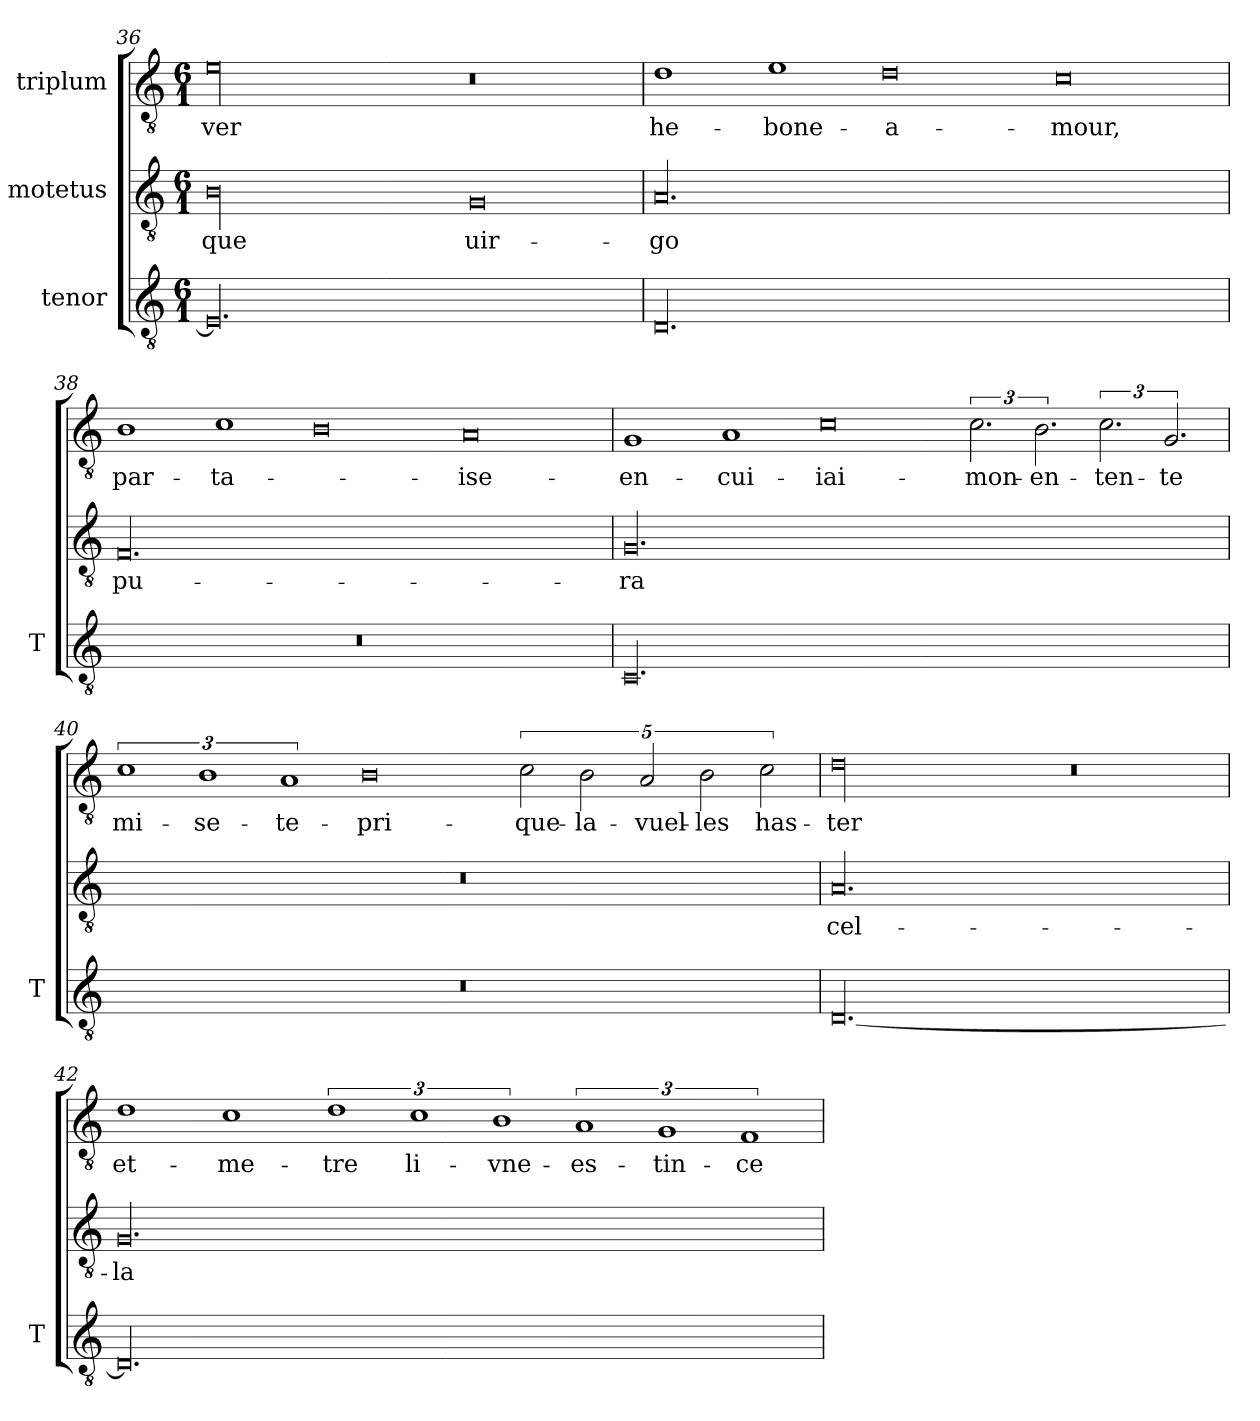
**kern	**kern	**text	**kern	**text
*part3	*part2	*part2	*part1	*part1
*staff3	*staff2	*staff2	*staff1	*staff1
*I"tenor	*I"motetus	*	*I"triplum	*
*I'T	*	*	*	*
!!LO:PB:g=z
*clefGv2	*clefGv2	*	*clefGv2	*
*k[]	*k[]	*	*k[]	*
*C:	*C:	*	*C:	*
*M6/1	*M6/1	*	*M6/1	*
=36	=36	=36	=36	=36
00.E/]	00B\	-que	00e\	-ver
.	0G/	uir-	0r	.
=37	=37	=37	=37	=37
00.D/	00.A/	-go	1d\	he-
.	.	.	1e\	bone-
.	.	.	0d\	a-
.	.	.	0c\	-mour,
=38	=38	=38	=38	=38
00.r	00.F/	pu-	1B\	par-
.	.	.	1c\	ta-
.	.	.	0B\	.
.	.	.	0A/	ise-
=39	=39	=39	=39	=39
00.C/	00.G/	-ra	1G/	en-
.	.	.	1A/	cui-
.	.	.	0c\	iai-
.	.	.	3.c\	mon-
.	.	.	3.B\	en-
.	.	.	3.c\	-ten-
.	.	.	3.G/	-te
=40	=40	=40	=40	=40
00.r	00.r	.	3%2c\	mi-
.	.	.	3%2B\	se-
.	.	.	3%2A/	te-
.	.	.	0B\	pri-
.	.	.	5%2c\	que-
.	.	.	5%2B\	la-
.	.	.	5%2A/	vuel-
.	.	.	5%2B\	-les
.	.	.	5%2c\	has-
=41	=41	=41	=41	=41
[00.D/	00.A/	cel-	00d\	-ter
.	.	.	0r	.
=42	=42	=42	=42	=42
00.D/]	00.G/	-la	1d\	et-
.	.	.	1c\	me-
.	.	.	3%2d\	-tre
.	.	.	3%2c\	li-
.	.	.	3%2B\	vne-
.	.	.	3%2A/	es-
.	.	.	3%2G/	-tin-
.	.	.	3%2F/	-ce-
=	=	=	=	=
*-	*-	*-	*-	*-
